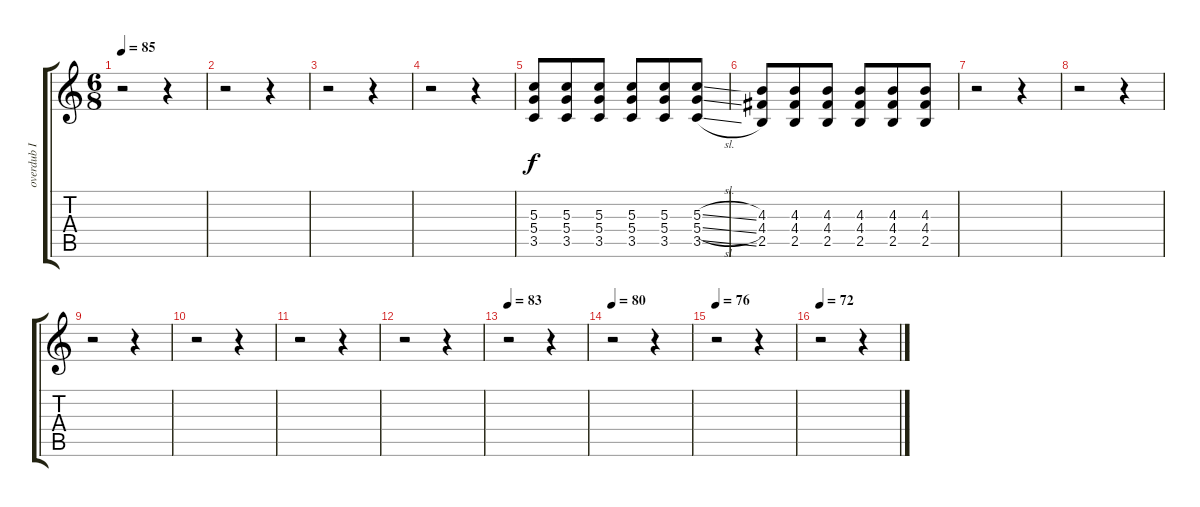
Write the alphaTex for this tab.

\track ("overdub I" "overdub I") {instrument electricguitarmuted}
\staff {score tabs}
\tuning (E4 B3 G3 D3 A2 E2) {hide}
\ts (6 8)
\tempo 85
\clef g2
\ks c
r.2{dy f} r.4 |
r.2 r.4 |
r.2 r.4 |
r.2 r.4 |
(5.3 5.4 3.5).8 (5.3 5.4 3.5).8 (5.3 5.4 3.5).8 (5.3 5.4 3.5).8 (5.3 5.4 3.5).8 (5.3{sl} 5.4{sl} 3.5{sl}).8 |
(4.3 4.4 2.5).8 (4.3 4.4 2.5).8 (4.3 4.4 2.5).8 (4.3 4.4 2.5).8 (4.3 4.4 2.5).8 (4.3 4.4 2.5).8 |
r.2 r.4 |
r.2 r.4 |
r.2 r.4 |
r.2 r.4 |
r.2 r.4 |
r.2 r.4 |
\tempo 83
r.2 r.4 |
\tempo 80
r.2 r.4 |
\tempo 76
r.2 r.4 |
\tempo 72
r.2 r.4
